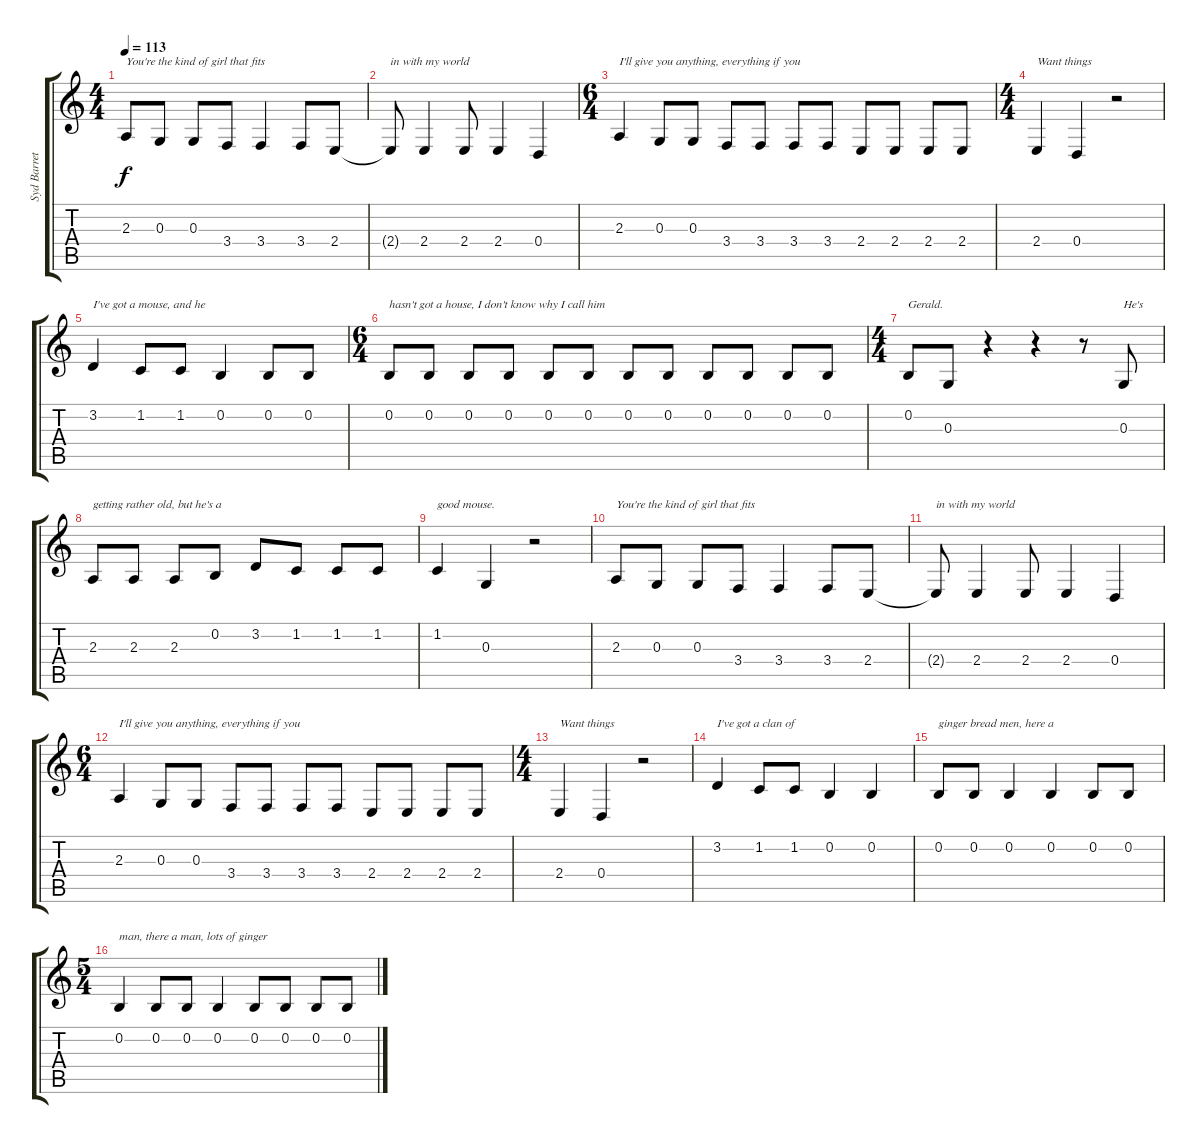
\track ("Syd Barrett- Vocals" "Syd Barret") {instrument synthvoice}
\staff {score tabs}
\tuning (E4 B3 G3 D3 A2 E2) {hide}
\ts (4 4)
\tempo 113
\clef g2
\ks c
2.3.8{txt "You're the kind of girl that fits" dy f} 0.3.8 0.3.8 3.4.8 3.4.4 3.4.8 2.4.8 |
2.4{t}.8{txt "in with my world"} 2.4.4 2.4.8 2.4.4 0.4.4 |
\ts (6 4)
2.3.4{txt "I'll give you anything, everything if you"} 0.3.8 0.3.8 3.4.8 3.4.8 3.4.8 3.4.8 2.4.8 2.4.8 2.4.8 2.4.8 |
\ts (4 4)
2.4.4{txt "Want things"} 0.4.4 r.2 |
3.2.4{txt "I've got a mouse, and he"} 1.2.8 1.2.8 0.2.4 0.2.8 0.2.8 |
\ts (6 4)
0.2.8{txt "hasn't got a house, I don't know why I call him"} 0.2.8 0.2.8 0.2.8 0.2.8 0.2.8 0.2.8 0.2.8 0.2.8 0.2.8 0.2.8 0.2.8 |
\ts (4 4)
0.2.8{txt "Gerald."} 0.3.8 r.4 r.4 r.8 0.3.8{txt "He's"} |
2.3.8{txt "getting rather old, but he's a"} 2.3.8 2.3.8 0.2.8 3.2.8 1.2.8 1.2.8 1.2.8 |
1.2.4{txt "good mouse."} 0.3.4 r.2 |
2.3.8{txt "You're the kind of girl that fits"} 0.3.8 0.3.8 3.4.8 3.4.4 3.4.8 2.4.8 |
2.4{t}.8{txt "in with my world"} 2.4.4 2.4.8 2.4.4 0.4.4 |
\ts (6 4)
2.3.4{txt "I'll give you anything, everything if you"} 0.3.8 0.3.8 3.4.8 3.4.8 3.4.8 3.4.8 2.4.8 2.4.8 2.4.8 2.4.8 |
\ts (4 4)
2.4.4{txt "Want things"} 0.4.4 r.2 |
3.2.4{txt "I've got a clan of"} 1.2.8 1.2.8 0.2.4 0.2.4 |
0.2.8{txt "ginger bread men, here a"} 0.2.8 0.2.4 0.2.4 0.2.8 0.2.8 |
\ts (5 4)
0.2.4{txt "man, there a man, lots of ginger"} 0.2.8 0.2.8 0.2.4 0.2.8 0.2.8 0.2.8 0.2.8
